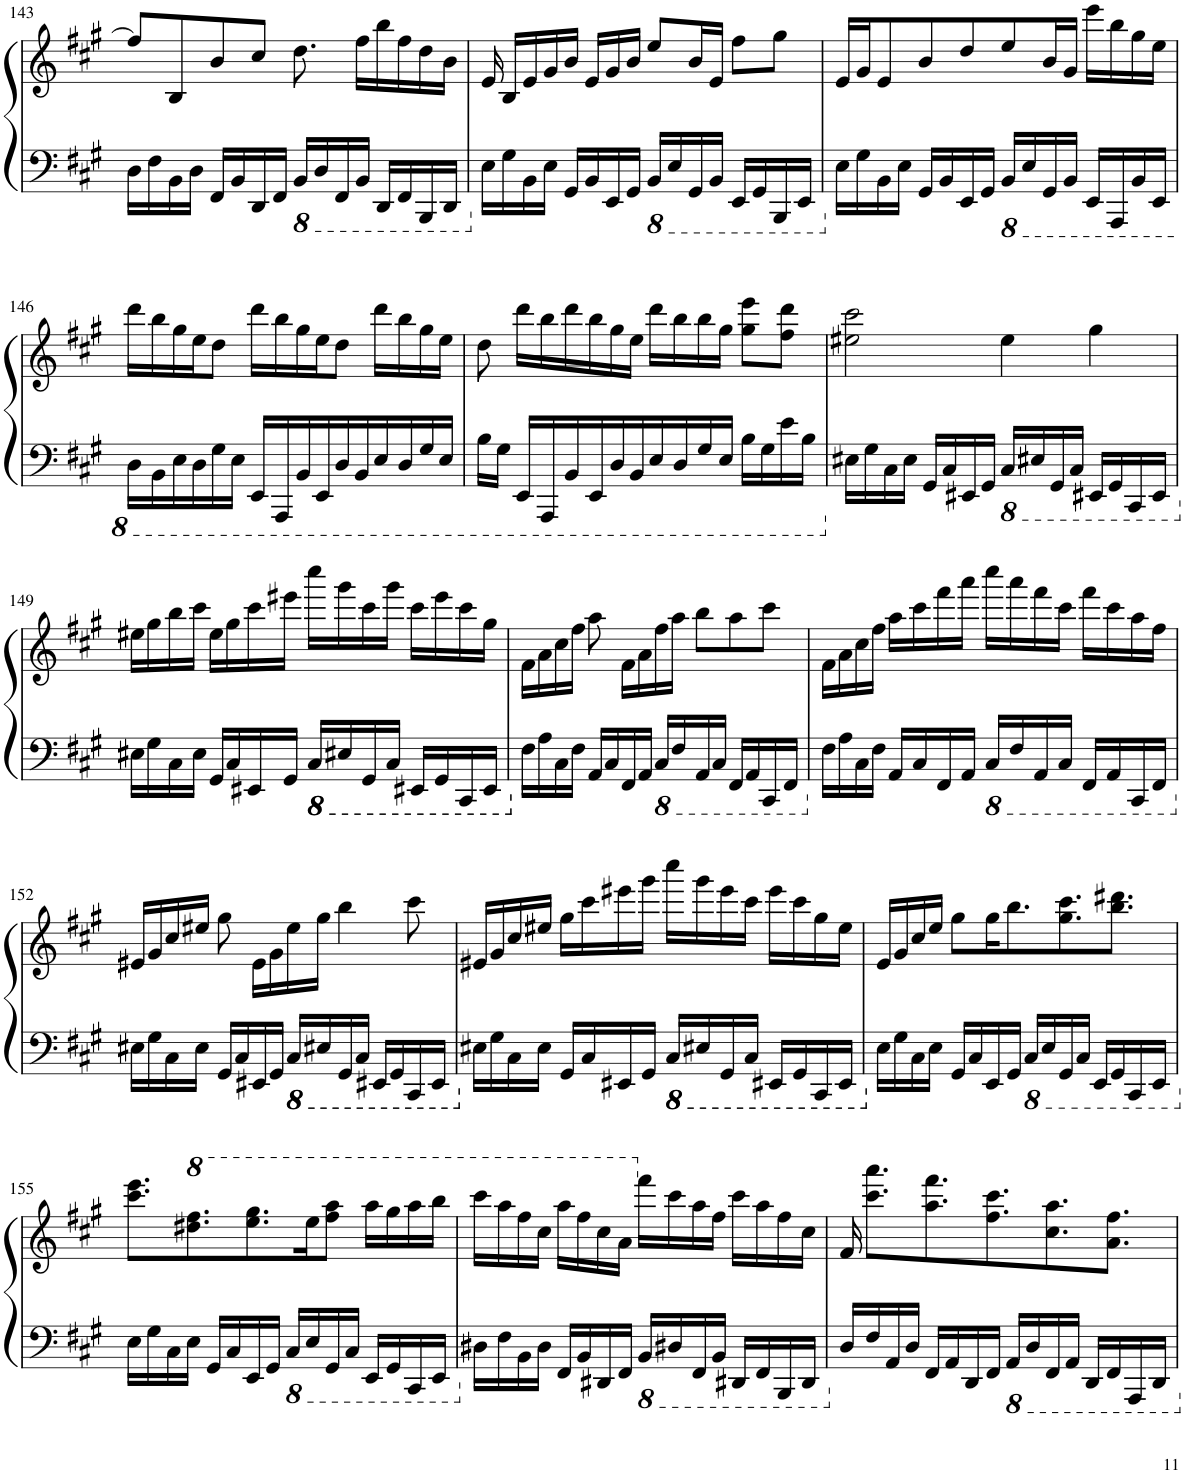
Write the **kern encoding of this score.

**kern	**kern
*part1	*part1
*staff2	*staff1
*I"Piano	*
*I'Pno.	*
!!LO:PB:g=z
*clefF4	*clefG2
*k[f#c#g#]	*k[f#c#g#]
*M4/4	*M4/4
=143	=143
16D\LL	8ff#/L]
16F#\	.
16BB\	8B/
16D\JJ	.
16FF#/LL	8b/
16BB/	.
16DD/	8cc#/J
16FF#/JJ	.
*8ba	*
16BBB/LL	8.dd\
16DD/	.
16FFF#/	.
16BBB/JJ	16ff#\LL
16DDD/LL	16bb\
16FFF#/	16ff#\
16BBBB/	16dd\
16DDD/JJ	16b\JJ
=144	=144
*X8ba	*
16E\LL	16e/
16G#\	16B/LL
16BB\	16e/
16E\JJ	16g#/
16GG#/LL	16b/JJ
16BB/	16e/LL
16EE/	16g#/
16GG#/JJ	16b/JJ
*8ba	*
16BBB/LL	8ee/L
16EE/	.
16GGG#/	16b/L
16BBB/JJ	16e/JJ
16EEE/LL	8ff#\L
16GGG#/	.
16BBBB/	8gg#\J
16EEE/JJ	.
=145	=145
*X8ba	*
16E\LL	16e/LL
16G#\	16g#/J
16BB\	8e/
16E\JJ	.
16GG#/LL	8b/
16BB/	.
16EE/	8dd/
16GG#/JJ	.
*8ba	*
16BBB/LL	8ee/
16EE/	.
16GGG#/	16b/L
16BBB/JJ	16g#/JJ
16EEE/LL	16eee\LL
16AAAA/	16bb\
16BBB/	16gg#\
16EEE/JJ	16ee\JJ
!!LO:LB:g=z
=146	=146
16DD\LL	16ddd\LL
16BBB\	16bb\
16EE\	16gg#\
16DD\	16ee\J
16GG#\	8dd\J
16EE\JJ	.
16EEE/LL	16ddd\LL
16AAAA/	16bb\
16BBB/	16gg#\
16EEE/	16ee\J
16DD/	8dd\J
16BBB/	.
16EE/	16ddd\LL
16DD/	16bb\
16GG#/	16gg#\
16EE/JJ	16ee\JJ
=147	=147
16BB\LL	8dd\
16GG#\JJ	.
16EEE/LL	16ddd\LL
16AAAA/	16bb\
16BBB/	16ddd\
16EEE/	16bb\
16DD/	16gg#\
16BBB/	16ee\JJ
16EE/	16ddd\LL
16DD/	16bb\
16GG#/	16bb\
16EE/JJ	16gg#\JJ
16BB\LL	8gg#\ 8eee\L
16GG#\	.
16E\	8ff#\ 8ddd\J
16BB\JJ	.
=148	=148
*X8ba	*
16E#X\LL	2ee#X\ 2ccc#\
16G#\	.
16C#\	.
16E#\JJ	.
16GG#/LL	.
16C#/	.
16EE#X/	.
16GG#/JJ	.
*8ba	*
16CC#/LL	4ee#\
16EE#X/	.
16GGG#/	.
16CC#/JJ	.
16EEE#X/LL	4gg#\
16GGG#/	.
16CCC#/	.
16EEE#/JJ	.
!!LO:LB:g=z
=149	=149
*X8ba	*
16E#X\LL	16ee#X\LL
16G#\	16gg#\
16C#\	16bb\
16E#\JJ	16ccc#\JJ
16GG#/LL	16ee#\LL
16C#/	16gg#\
16EE#X/	16ccc#\
16GG#/JJ	16eee#X\JJ
*8ba	*
16CC#/LL	16cccc#\LL
*8ba	*
16EE#X/	16ggg#\
16GGG#/	16ccc#\
16CC#/JJ	16ggg#\JJ
16EEE#X/LL	16ccc#\LL
16GGG#/	16eee#\
16CCC#/	16ccc#\
16EEE#/JJ	16gg#\JJ
=150	=150
*X8ba	*
*X8ba	*
16F#\LL	16f#\LL
16A\	16a\
16C#\	16cc#\
16F#\JJ	16ff#\JJ
16AA/LL	8aa\
16C#/	.
16FF#/	16f#\LL
16AA/JJ	16a\
*8ba	*
16CC#/LL	16ff#\
16FF#/	16aa\JJ
16AAA/	8bb\L
16CC#/JJ	.
16FFF#/LL	8aa\
16AAA/	.
16CCC#/	8ccc#\J
16FFF#/JJ	.
=151	=151
*X8ba	*
16F#\LL	16f#\LL
16A\	16a\
16C#\	16cc#\
16F#\JJ	16ff#\JJ
16AA/LL	16aa\LL
16C#/	16ccc#\
16FF#/	16fff#\
16AA/JJ	16aaa\JJ
*8ba	*
16CC#/LL	16cccc#\LL
16FF#/	16aaa\
16AAA/	16fff#\
16CC#/JJ	16ccc#\JJ
16FFF#/LL	16fff#\LL
16AAA/	16ccc#\
16CCC#/	16aa\
16FFF#/JJ	16ff#\JJ
!!LO:LB:g=z
=152	=152
*X8ba	*
16E#X\LL	16e#X/LL
16G#\	16g#/
16C#\	16cc#/
16E#\JJ	16ee#X/JJ
16GG#/LL	8gg#\
16C#/	.
16EE#X/	16e#\LL
16GG#/JJ	16g#\
*8ba	*
16CC#/LL	16ee#\
*8ba	*
16EE#X/	16gg#\JJ
16GGG#/	4bb\
16CC#/JJ	.
16EEE#X/LL	.
16GGG#/	.
16CCC#/	8ccc#\
16EEE#/JJ	.
=153	=153
*X8ba	*
*X8ba	*
16E#X\LL	16e#X/LL
16G#\	16g#/
16C#\	16cc#/
16E#\JJ	16ee#X/JJ
16GG#/LL	16gg#\LL
16C#/	16ccc#\
16EE#X/	16eee#X\
16GG#/JJ	16ggg#\JJ
*8ba	*
16CC#/LL	16cccc#\LL
*8ba	*
16EE#X/	16ggg#\
16GGG#/	16eee#\
16CC#/JJ	16ccc#\JJ
16EEE#X/LL	16eee#\LL
16GGG#/	16ccc#\
16CCC#/	16gg#\
16EEE#/JJ	16ee#\JJ
=154	=154
*X8ba	*
*X8ba	*
16E\LL	16e/LL
16G#\	16g#/
16C#\	16cc#/
16E\JJ	16ee/JJ
16GG#/LL	8gg#\L
16C#/	.
16EE/	16gg#\K
16GG#/JJ	8.bb\
*8ba	*
16CC#/LL	.
16EE/	.
16GGG#/	8.gg#\ 8.ccc#\
16CC#/JJ	.
16EEE/LL	.
16GGG#/	8.bb\ 8.ddd#X\J
16CCC#/	.
16EEE/JJ	.
!!LO:LB:g=z
=155	=155
*X8ba	*
16E\LL	8.ccc#\ 8.eee\L
16G#\	.
16C#\	.
*	*8va
16E\JJ	8.ddd#X\ 8.fff#\
16GG#/LL	.
16C#/	.
16EE/	8.eee\ 8.ggg#\
16GG#/JJ	.
*8ba	*
16CC#/LL	.
16EE/	16eee\K
16GGG#/	8fff#\ 8aaa\J
16CC#/JJ	.
16EEE/LL	16aaa\LL
16GGG#/	16ggg#\
16CCC#/	16aaa\
16EEE/JJ	16bbb\JJ
=156	=156
*X8ba	*
16D#X\LL	16cccc#\LL
16F#\	16aaa\
16BB\	16fff#\
16D#\JJ	16ccc#\JJ
16FF#/LL	16aaa\LL
16BB/	16fff#\
16DD#X/	16ccc#\
16FF#/JJ	16aa\JJ
*8ba	*
*	*X8va
16BBB/LL	16fff#\LL
16DD#X/	16ccc#\
16FFF#/	16aa\
16BBB/JJ	16ff#\JJ
16DDD#X/LL	16ccc#\LL
16FFF#/	16aa\
16BBBB/	16ff#\
16DDD#/JJ	16cc#\JJ
=157	=157
*X8ba	*
16D/LL	16f#/
16F#/	8.ccc#\ 8.aaa\L
16AA/	.
16D/JJ	.
16FF#/LL	8.aa\ 8.fff#\
16AA/	.
16DD/	.
16FF#/JJ	8.ff#\ 8.ccc#\
*8ba	*
16AAA/LL	.
16DD/	.
16FFF#/	8.cc#\ 8.aa\
16AAA/JJ	.
16DDD/LL	.
16FFF#/	8.a\ 8.ff#\J
16AAAA/	.
16DDD/JJ	.
*X8ba	*
=	=
*-	*-
